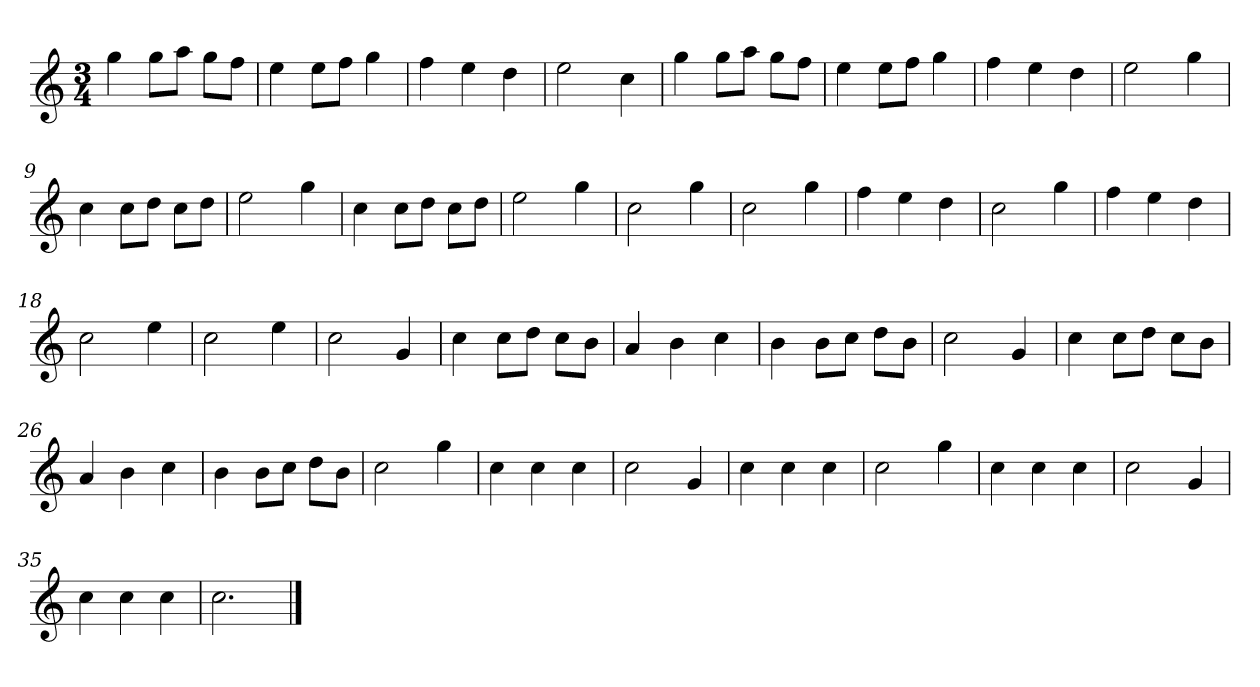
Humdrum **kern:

**kern
*part1
*staff1
*k[]
*M3/4
*MM120
=1
4gg
8ggL
8aaJ
8ggL
8ffJ
=2
4ee
8eeL
8ffJ
4gg
=3
4ff
4ee
4dd
=4
2ee
4cc
=5
4gg
8ggL
8aaJ
8ggL
8ffJ
=6
4ee
8eeL
8ffJ
4gg
=7
4ff
4ee
4dd
=8
2ee
4gg
=9
4cc
8ccL
8ddJ
8ccL
8ddJ
=10
2ee
4gg
=11
4cc
8ccL
8ddJ
8ccL
8ddJ
=12
2ee
4gg
=13
2cc
4gg
=14
2cc
4gg
=15
4ff
4ee
4dd
=16
2cc
4gg
=17
4ff
4ee
4dd
=18
2cc
4ee
=19
2cc
4ee
=20
2cc
4g
=21
4cc
8ccL
8ddJ
8ccL
8bJ
=22
4a
4b
4cc
=23
4b
8bL
8ccJ
8ddL
8bJ
=24
2cc
4g
=25
4cc
8ccL
8ddJ
8ccL
8bJ
=26
4a
4b
4cc
=27
4b
8bL
8ccJ
8ddL
8bJ
=28
2cc
4gg
=29
4cc
4cc
4cc
=30
2cc
4g
=31
4cc
4cc
4cc
=32
2cc
4gg
=33
4cc
4cc
4cc
=34
2cc
4g
=35
4cc
4cc
4cc
=36
2.cc
==
*-
